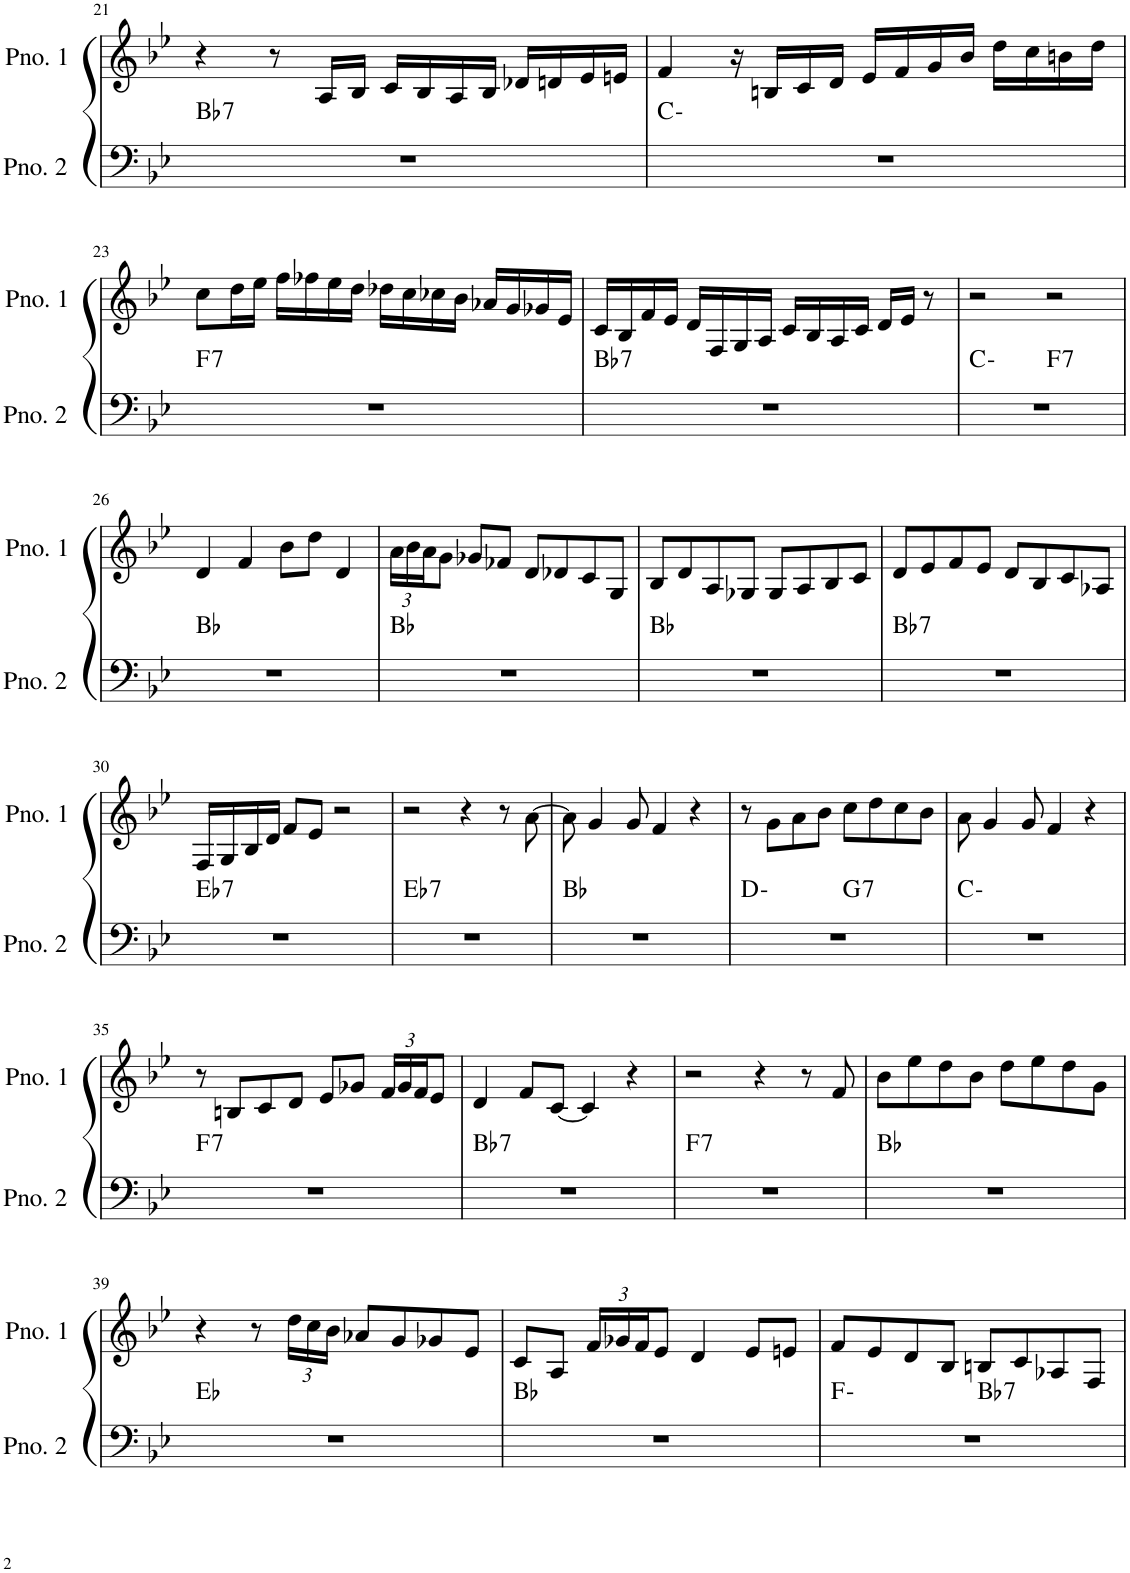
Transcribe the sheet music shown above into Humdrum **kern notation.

**kern	**harte	**kern
*part2	*part2	*part1
*staff2	*	*staff1
*I"ピアノ 2	*	*I"ピアノ 1
!!LO:PB:g=z
*clefF4	*	*clefG2
*k[b-e-]	*	*k[b-e-]
*M4/4	*	*M4/4
=21	=21	=21
!	!LO:H:kt=7	!
1r	Bb:7	4r
.	.	8r
.	.	16A/LL
.	.	16B-/JJ
.	.	16c/LL
.	.	16B-/
.	.	16A/
.	.	16B-/JJ
.	.	16d-X/LL
.	.	16dn/
.	.	16e-/
.	.	16en/JJ
=22	=22	=22
1r	C:min	4f/
.	.	16r
.	.	16Bn/LL
.	.	16c/
.	.	16d/JJ
.	.	16e-/LL
.	.	16f/
.	.	16g/
.	.	16b-/JJ
.	.	16dd\LL
.	.	16cc\
.	.	16bn\
.	.	16dd\JJ
!!LO:LB:g=z
=23	=23	=23
!	!LO:H:kt=7	!
1r	F:7	8cc\L
.	.	16dd\L
.	.	16ee-\JJ
.	.	16ff\LL
.	.	16ff-X\
.	.	16ee-\
.	.	16dd\JJ
.	.	16dd-X\LL
.	.	16cc\
.	.	16cc-X\
.	.	16b-\JJ
.	.	16a-X/LL
.	.	16g/
.	.	16g-X/
.	.	16e-/JJ
=24	=24	=24
!	!LO:H:kt=7	!
1r	Bb:7	16c/LL
.	.	16B-/
.	.	16f/
.	.	16e-/JJ
.	.	16d/LL
.	.	16F/
.	.	16G/
.	.	16A/JJ
.	.	16c/LL
.	.	16B-/
.	.	16A/
.	.	16c/JJ
.	.	16d/LL
.	.	16e-/JJ
.	.	8r
=25	=25	=25
*^	*	*
1r	2ryy	C:min	2r
!	!	!LO:H:kt=7	!
.	2ryy	F:7	2r
*v	*v	*	*
!!LO:LB:g=z
=26	=26	=26
1r	Bb:maj	4d/
.	.	4f/
.	.	8b-\L
.	.	8dd\J
.	.	4d/
=27	=27	=27
*	*	*Xbrackettup
1r	Bb:maj	24a\LL
.	.	24b-\
.	.	24a\J
.	.	8g\J
.	.	8g-X/L
.	.	8f-X/J
.	.	8d/L
.	.	8d-X/
.	.	8c/
.	.	8G/J
=28	=28	=28
1r	Bb:maj	8B-/L
.	.	8d/
.	.	8A/
.	.	8G-X/J
.	.	8G-/L
.	.	8A/
.	.	8B-/
.	.	8c/J
=29	=29	=29
!	!LO:H:kt=7	!
1r	Bb:7	8d/L
.	.	8e-/
.	.	8f/
.	.	8e-/J
.	.	8d/L
.	.	8B-/
.	.	8c/
.	.	8A-X/J
!!LO:LB:g=z
=30	=30	=30
!	!LO:H:kt=7	!
1r	Eb:7	16F/LL
.	.	16G/
.	.	16B-/
.	.	16d/JJ
.	.	8f/L
.	.	8e-/J
.	.	2r
=31	=31	=31
!	!LO:H:kt=7	!
1r	Eb:7	2r
.	.	4r
.	.	8r
.	.	[8a\
=32	=32	=32
1r	Bb:maj	8a\]
.	.	4g/
.	.	8g/
.	.	4f/
.	.	4r
=33	=33	=33
*^	*	*
1r	2ryy	D:min	8r
.	.	.	8g\L
.	.	.	8a\
.	.	.	8b-\J
!	!	!LO:H:kt=7	!
.	2ryy	G:7	8cc\L
.	.	.	8dd\
.	.	.	8cc\
.	.	.	8b-\J
*v	*v	*	*
=34	=34	=34
1r	C:min	8a\
.	.	4g/
.	.	8g/
.	.	4f/
.	.	4r
!!LO:LB:g=z
=35	=35	=35
!	!LO:H:kt=7	!
1r	F:7	8r
.	.	8Bn/L
.	.	8c/
.	.	8d/J
.	.	8e-/L
.	.	8g-X/J
.	.	24f/LL
.	.	24g-/
.	.	24f/J
.	.	8e-/J
=36	=36	=36
!	!LO:H:kt=7	!
1r	Bb:7	4d/
.	.	8f/L
.	.	[8c/J
.	.	4c/]
.	.	4r
=37	=37	=37
!	!LO:H:kt=7	!
1r	F:7	2r
.	.	4r
.	.	8r
.	.	8f/
=38	=38	=38
1r	Bb:maj	8b-\L
.	.	8ee-\
.	.	8dd\
.	.	8b-\J
.	.	8dd\L
.	.	8ee-\
.	.	8dd\
.	.	8g\J
!!LO:LB:g=z
=39	=39	=39
1r	Eb:maj	4r
.	.	8r
.	.	24dd\LL
.	.	24cc\
.	.	24b-\JJ
.	.	8a-X/L
.	.	8g/
.	.	8g-X/
.	.	8e-/J
=40	=40	=40
1r	Bb:maj	8c/L
.	.	8A/J
.	.	24f/LL
.	.	24g-X/
.	.	24f/J
.	.	8e-/J
.	.	4d/
.	.	8e-/L
.	.	8en/J
=41	=41	=41
*^	*	*
1r	2ryy	F:min	8f/L
.	.	.	8e-/
.	.	.	8d/
.	.	.	8B-/J
!	!	!LO:H:kt=7	!
.	2ryy	Bb:7	8Bn/L
.	.	.	8c/
.	.	.	8A-X/
.	.	.	8F/J
*v	*v	*	*
=	=	=
*-	*-	*-
